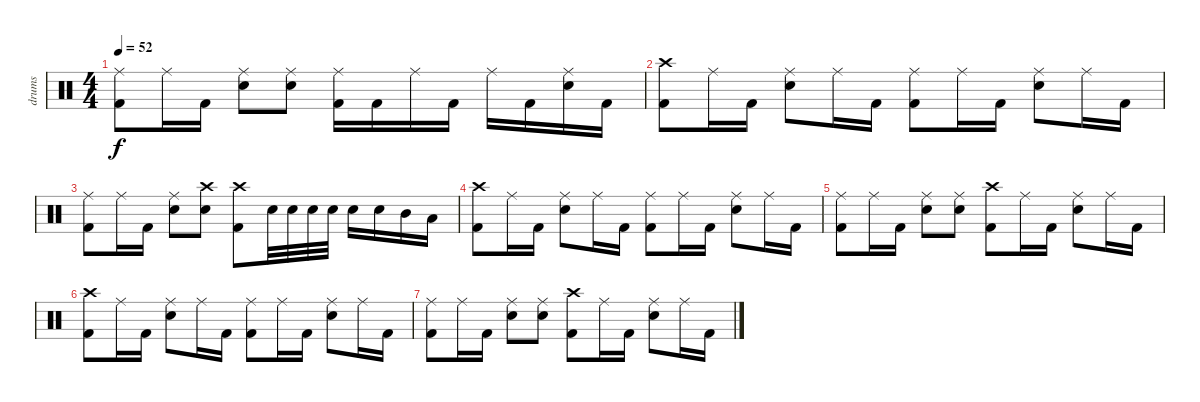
\track ("drums" "drums") {instrument percussion}
\staff {score}
\articulation defaults
\ts (4 4)
\tempo 52
\clef neutral
\ks c
("Ride (middle)" "Kick (hit) 2").8{dy f} "Ride (middle)".16 "Kick (hit) 2".16 ("Ride (middle)" "Electric Snare (hit)").8 ("Ride (middle)" "Electric Snare (hit)").8 ("Ride (middle)" "Kick (hit) 2").16 "Kick (hit) 2".16 "Ride (middle)".16 "Kick (hit) 2".16 "Ride (middle)".16 "Kick (hit) 2".16 ("Ride (middle)" "Electric Snare (hit)").16 "Kick (hit) 2".16 |
("Crash high (hit)" "Kick (hit) 2").8 "Ride (middle)".16 "Kick (hit) 2".16 ("Ride (middle)" "Electric Snare (hit)").8 "Ride (middle)".16 "Kick (hit) 2".16 ("Ride (middle)" "Kick (hit) 2").8 "Ride (middle)".16 "Kick (hit) 2".16 ("Ride (middle)" "Electric Snare (hit)").8 "Ride (middle)".16 "Kick (hit) 2".16 |
("Ride (middle)" "Kick (hit) 2").8 "Ride (middle)".16 "Kick (hit) 2".16 ("Ride (middle)" "Electric Snare (hit)").8 ("Crash high (hit)" "Electric Snare (hit)").8 ("Crash high (hit)" "Kick (hit) 2").8 "Electric Snare (hit)".32 "Electric Snare (hit)".32 "Electric Snare (hit)".32 "Electric Snare (hit)".32 "Electric Snare (hit)".16 "Electric Snare (hit)".16 "Mid Tom (hit)".16 "Low Floor Tom (hit)".16 |
("Crash high (hit)" "Kick (hit) 2").8 "Ride (middle)".16 "Kick (hit) 2".16 ("Ride (middle)" "Electric Snare (hit)").8 "Ride (middle)".16 "Kick (hit) 2".16 ("Ride (middle)" "Kick (hit) 2").8 "Ride (middle)".16 "Kick (hit) 2".16 ("Ride (middle)" "Electric Snare (hit)").8 "Ride (middle)".16 "Kick (hit) 2".16 |
("Ride (middle)" "Kick (hit) 2").8 "Ride (middle)".16 "Kick (hit) 2".16 ("Ride (middle)" "Electric Snare (hit)").8 ("Ride (middle)" "Electric Snare (hit)").8 ("Crash high (hit)" "Kick (hit) 2").8 "Ride (middle)".16 "Kick (hit) 2".16 ("Ride (middle)" "Electric Snare (hit)").8 "Ride (middle)".16 "Kick (hit) 2".16 |
("Crash high (hit)" "Kick (hit) 2").8 "Ride (middle)".16 "Kick (hit) 2".16 ("Ride (middle)" "Electric Snare (hit)").8 "Ride (middle)".16 "Kick (hit) 2".16 ("Ride (middle)" "Kick (hit) 2").8 "Ride (middle)".16 "Kick (hit) 2".16 ("Ride (middle)" "Electric Snare (hit)").8 "Ride (middle)".16 "Kick (hit) 2".16 |
("Ride (middle)" "Kick (hit) 2").8 "Ride (middle)".16 "Kick (hit) 2".16 ("Ride (middle)" "Electric Snare (hit)").8 ("Ride (middle)" "Electric Snare (hit)").8 ("Crash high (hit)" "Kick (hit) 2").8 "Ride (middle)".16 "Kick (hit) 2".16 ("Ride (middle)" "Electric Snare (hit)").8 "Ride (middle)".16 "Kick (hit) 2".16
